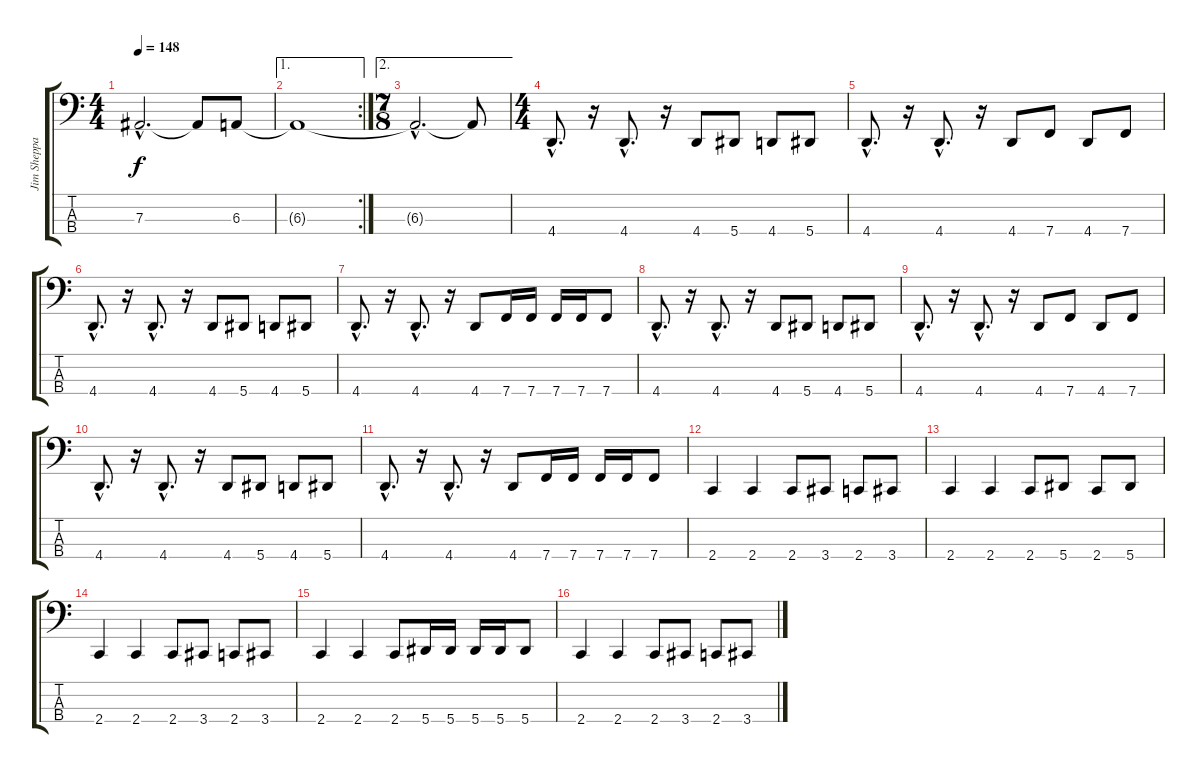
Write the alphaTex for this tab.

\track ("Jim Sheppard" "Jim Sheppa") {instrument electricbasspick}
\staff {score tabs}
\tuning (Db2 Ab1 Eb1 Bb0) {hide}
\ts (4 4)
\tempo 148
\clef f4
\ks c
7.3{hac}.2{d dy f} 7.3{t}.8 6.3.8 |
\ae 1
\rc 2
6.3{t}.1 |
\ae 2
\ts (7 8)
6.3{hac t}.2{d} 6.3{t}.8 |
\ts (4 4)
4.4{hac}.8{d} r.16 4.4{hac}.8{d} r.16 4.4.8 5.4.8 4.4.8 5.4.8 |
4.4{hac}.8{d} r.16 4.4{hac}.8{d} r.16 4.4.8 7.4.8 4.4.8 7.4.8 |
4.4{hac}.8{d} r.16 4.4{hac}.8{d} r.16 4.4.8 5.4.8 4.4.8 5.4.8 |
4.4{hac}.8{d} r.16 4.4{hac}.8{d} r.16 4.4.8 7.4.16 7.4.16 7.4.16 7.4.16 7.4.8 |
4.4{hac}.8{d} r.16 4.4{hac}.8{d} r.16 4.4.8 5.4.8 4.4.8 5.4.8 |
4.4{hac}.8{d} r.16 4.4{hac}.8{d} r.16 4.4.8 7.4.8 4.4.8 7.4.8 |
4.4{hac}.8{d} r.16 4.4{hac}.8{d} r.16 4.4.8 5.4.8 4.4.8 5.4.8 |
4.4{hac}.8{d} r.16 4.4{hac}.8{d} r.16 4.4.8 7.4.16 7.4.16 7.4.16 7.4.16 7.4.8 |
2.4.4 2.4.4 2.4.8 3.4.8 2.4.8 3.4.8 |
2.4.4 2.4.4 2.4.8 5.4.8 2.4.8 5.4.8 |
2.4.4 2.4.4 2.4.8 3.4.8 2.4.8 3.4.8 |
2.4.4 2.4.4 2.4.8 5.4.16 5.4.16 5.4.16 5.4.16 5.4.8 |
2.4.4 2.4.4 2.4.8 3.4.8 2.4.8 3.4.8
